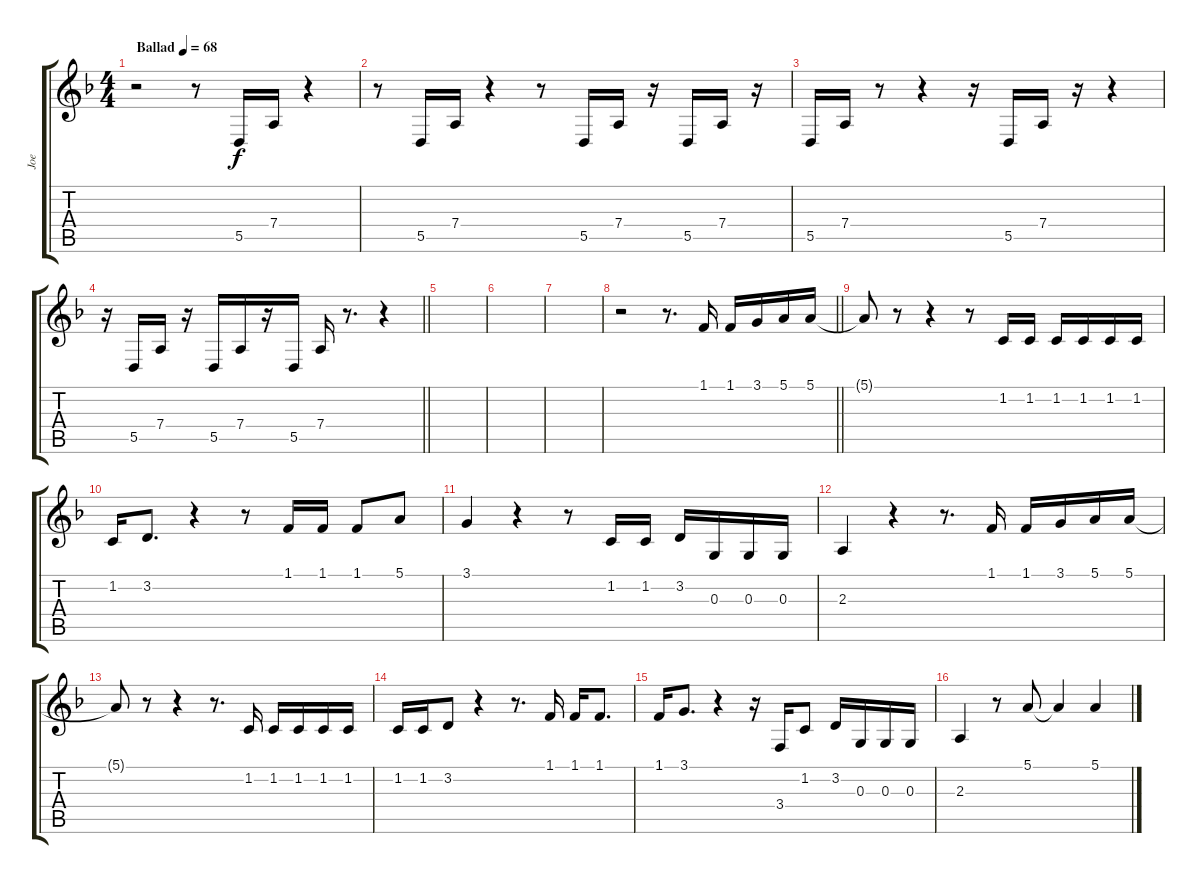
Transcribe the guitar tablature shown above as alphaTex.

\track ("Joe" "Joe") {instrument lead1square}
\staff {score tabs}
\tuning (E4 B3 G3 D3 A2 E2) {hide}
\ts (4 4)
\tempo (68 "Ballad")
\clef g2
\ks dminor
r.2{dy f instrument lead1square} r.8 5.5.16 7.4.16 r.4 |
r.8 5.5.16 7.4.16 r.4 r.8 5.5.16 7.4.16 r.16 5.5.16 7.4.16 r.16 |
5.5.16 7.4.16 r.8 r.4 r.16 5.5.16 7.4.16 r.16 r.4 |
\barLineRight lightlight
r.16 5.5.16 7.4.16 r.16 5.5.16 7.4.16 r.16 5.5.16 7.4.16 r.8{d} r.4 |
|
|
|
\barLineRight lightlight
r.2 r.8{d} 1.1.16 1.1.16 3.1.16 5.1.16 5.1.16 |
5.1{t}.8 r.8 r.4 r.8 1.2.16 1.2.16 1.2.16 1.2.16 1.2.16 1.2.16 |
1.2.16 3.2.8{d} r.4 r.8 1.1.16 1.1.16 1.1.8 5.1.8 |
3.1.4 r.4 r.8 1.2.16 1.2.16 3.2.16 0.3.16 0.3.16 0.3.16 |
2.3.4 r.4 r.8{d} 1.1.16 1.1.16 3.1.16 5.1.16 5.1.16 |
5.1{t}.8 r.8 r.4 r.8{d} 1.2.16 1.2.16 1.2.16 1.2.16 1.2.16 |
1.2.16 1.2.16 3.2.8 r.4 r.8{d} 1.1.16 1.1.16 1.1.8{d} |
1.1.16 3.1.8{d} r.4 r.16 3.4.16 1.2.8 3.2.16 0.3.16 0.3.16 0.3.16 |
2.3.4 r.8 5.1.8 5.1{t}.4 5.1.4
